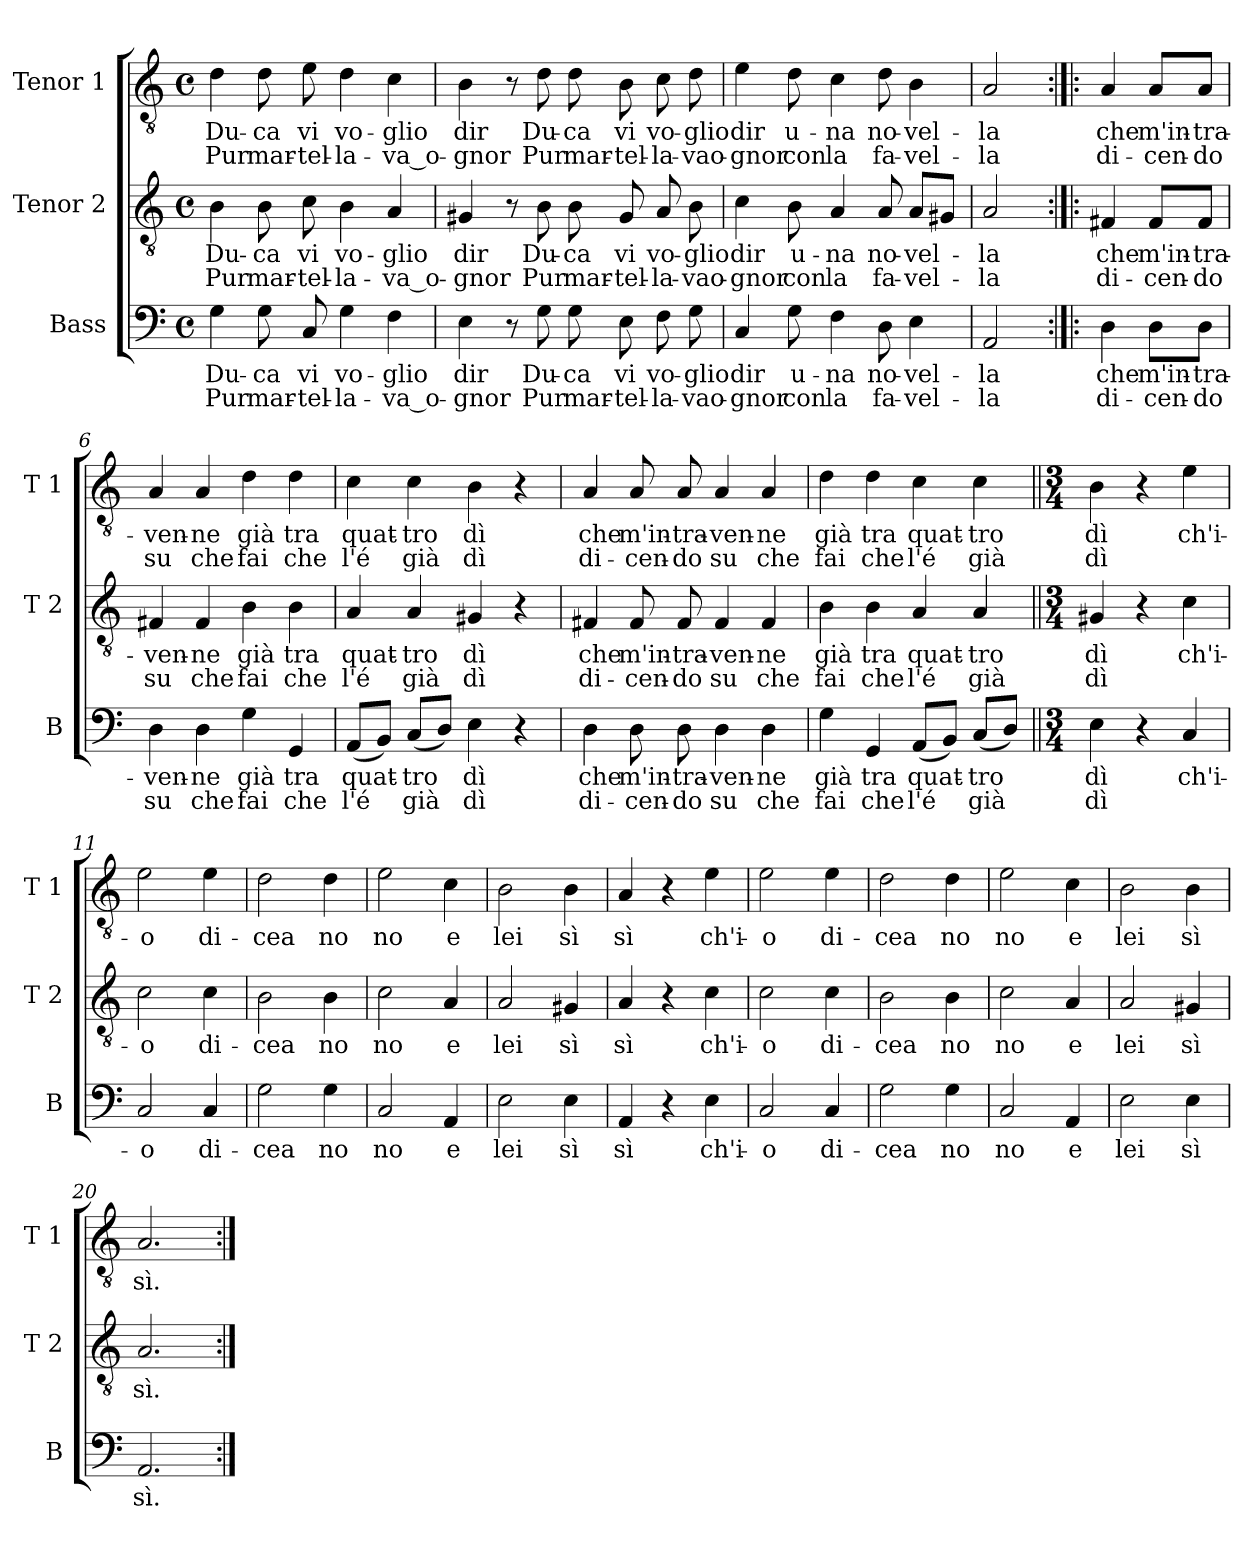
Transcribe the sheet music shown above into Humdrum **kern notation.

**kern	**text	**text	**kern	**text	**text	**kern	**text	**text
*part3	*part3	*part3	*part2	*part2	*part2	*part1	*part1	*part1
*staff3	*staff3	*staff3	*staff2	*staff2	*staff2	*staff1	*staff1	*staff1
*I"Bass	*	*	*I"Tenor 2	*	*	*I"Tenor 1	*	*
*I'B	*	*	*I'T 2	*	*	*I'T 1	*	*
*clefF4	*	*	*clefGv2	*	*	*clefGv2	*	*
*k[]	*	*	*k[]	*	*	*k[]	*	*
*a:	*	*	*a:	*	*	*a:	*	*
*M4/4	*	*	*M4/4	*	*	*M4/4	*	*
*met(c)	*	*	*met(c)	*	*	*met(c)	*	*
=1	=1	=1	=1	=1	=1	=1	=1	=1
4G\	Du-	Pur	4B\	Du-	Pur	4d\	Du-	Pur
8G\	-ca	mar-	8B\	-ca	mar-	8d\	-ca	mar-
8C/	vi	-tel-	8c\	vi	-tel-	8e\	vi	-tel-
4G\	vo-	-la-	4B\	vo-	-la-	4d\	vo-	-la-
4F\	-glio	-va_o-	4A/	-glio	-va_o-	4c\	-glio	-va_o-
=2	=2	=2	=2	=2	=2	=2	=2	=2
4E\	dir	-gnor	4G#X/	dir	-gnor	4B\	dir	-gnor
8r	.	.	8r	.	.	8r	.	.
8G\	Du-	Pur	8B\	Du-	Pur	8d\	Du-	Pur
8G\	-ca	mar-	8B\	-ca	mar-	8d\	-ca	mar-
8E\	vi	-tel-	8G#/	vi	-tel-	8B\	vi	-tel-
8F\	vo-	-la-	8A/	vo-	-la-	8c\	vo-	-la-
8G\	-glio	-vao-	8B\	-glio	-vao-	8d\	-glio	-vao-
=3	=3	=3	=3	=3	=3	=3	=3	=3
4C/	dir	-gnor	4c\	dir	-gnor	4e\	dir	-gnor
8G\	u-	con	8B\	u-	con	8d\	u-	con
4F\	-na	la	4A/	-na	la	4c\	-na	la
8D\	no-	fa-	8A/	no-	fa-	8d\	no-	fa-
4E\	-vel-	-vel-	8A/L	-vel-	-vel-	4B\	-vel-	-vel-
.	.	.	8G#X/J	.	.	.	.	.
=4	=4	=4	=4	=4	=4	=4	=4	=4
2AA/	-la	-la	2A/	-la	-la	2A/	-la	-la
!!LO:LB:g=z
=5:|!|:	=5:|!|:	=5:|!|:	=5:|!|:	=5:|!|:	=5:|!|:	=5:|!|:	=5:|!|:	=5:|!|:
4D\	che	di-	4F#X/	che	di-	4A/	che	di-
8D\L	m'in-	-cen-	8F#/L	m'in-	-cen-	8A/L	m'in-	-cen-
8D\J	-tra-	-do	8F#/J	-tra-	-do	8A/J	-tra-	-do
=6	=6	=6	=6	=6	=6	=6	=6	=6
4D\	-ven-	su	4F#X/	-ven-	su	4A/	-ven-	su
4D\	-ne	che	4F#/	-ne	che	4A/	-ne	che
4G\	già	fai	4B\	già	fai	4d\	già	fai
4GG/	tra	che	4B\	tra	che	4d\	tra	che
=7	=7	=7	=7	=7	=7	=7	=7	=7
(8AA/L	quat-	l'é	4A/	quat-	l'é	4c\	quat-	l'é
8BB/J)	.	.	.	.	.	.	.	.
(8C/L	-tro	già	4A/	-tro	già	4c\	-tro	già
8D/J)	.	.	.	.	.	.	.	.
4E\	dì	dì	4G#X/	dì	dì	4B\	dì	dì
4r	.	.	4r	.	.	4r	.	.
=8	=8	=8	=8	=8	=8	=8	=8	=8
4D\	che	di-	4F#X/	che	di-	4A/	che	di-
8D\	m'in-	-cen-	8F#/	m'in-	-cen-	8A/	m'in-	-cen-
8D\	-tra-	-do	8F#/	-tra-	-do	8A/	-tra-	-do
4D\	-ven-	su	4F#/	-ven-	su	4A/	-ven-	su
4D\	-ne	che	4F#/	-ne	che	4A/	-ne	che
!!LO:LB:g=z
=9	=9	=9	=9	=9	=9	=9	=9	=9
4G\	già	fai	4B\	già	fai	4d\	già	fai
4GG/	tra	che	4B\	tra	che	4d\	tra	che
(8AA/L	quat-	l'é	4A/	quat-	l'é	4c\	quat-	l'é
8BB/J)	.	.	.	.	.	.	.	.
(8C/L	-tro	già	4A/	-tro	già	4c\	-tro	già
8D/J)	.	.	.	.	.	.	.	.
=10||	=10||	=10||	=10||	=10||	=10||	=10||	=10||	=10||
*M3/4	*	*	*M3/4	*	*	*M3/4	*	*
4E\	dì	dì	4G#X/	dì	dì	4B\	dì	dì
4r	.	.	4r	.	.	4r	.	.
4C/	ch'i-	.	4c\	ch'i-	.	4e\	ch'i-	.
=11	=11	=11	=11	=11	=11	=11	=11	=11
2C/	-o	.	2c\	-o	.	2e\	-o	.
4C/	di-	.	4c\	di-	.	4e\	di-	.
=12	=12	=12	=12	=12	=12	=12	=12	=12
2G\	-cea	.	2B\	-cea	.	2d\	-cea	.
4G\	no	.	4B\	no	.	4d\	no	.
=13	=13	=13	=13	=13	=13	=13	=13	=13
2C/	no	.	2c\	no	.	2e\	no	.
4AA/	e	.	4A/	e	.	4c\	e	.
!!LO:LB:g=z
=14	=14	=14	=14	=14	=14	=14	=14	=14
2E\	lei	.	2A/	lei	.	2B\	lei	.
4E\	sì	.	4G#X/	sì	.	4B\	sì	.
=15	=15	=15	=15	=15	=15	=15	=15	=15
4AA/	sì	.	4A/	sì	.	4A/	sì	.
4r	.	.	4r	.	.	4r	.	.
4E\	ch'i-	.	4c\	ch'i-	.	4e\	ch'i-	.
=16	=16	=16	=16	=16	=16	=16	=16	=16
2C/	-o	.	2c\	-o	.	2e\	-o	.
4C/	di-	.	4c\	di-	.	4e\	di-	.
=17	=17	=17	=17	=17	=17	=17	=17	=17
2G\	-cea	.	2B\	-cea	.	2d\	-cea	.
4G\	no	.	4B\	no	.	4d\	no	.
=18	=18	=18	=18	=18	=18	=18	=18	=18
2C/	no	.	2c\	no	.	2e\	no	.
4AA/	e	.	4A/	e	.	4c\	e	.
=19	=19	=19	=19	=19	=19	=19	=19	=19
2E\	lei	.	2A/	lei	.	2B\	lei	.
4E\	sì	.	4G#X/	sì	.	4B\	sì	.
=20	=20	=20	=20	=20	=20	=20	=20	=20
2.AA/	sì.	.	2.A/	sì.	.	2.A/	sì.	.
=:|!	=:|!	=:|!	=:|!	=:|!	=:|!	=:|!	=:|!	=:|!
*-	*-	*-	*-	*-	*-	*-	*-	*-
